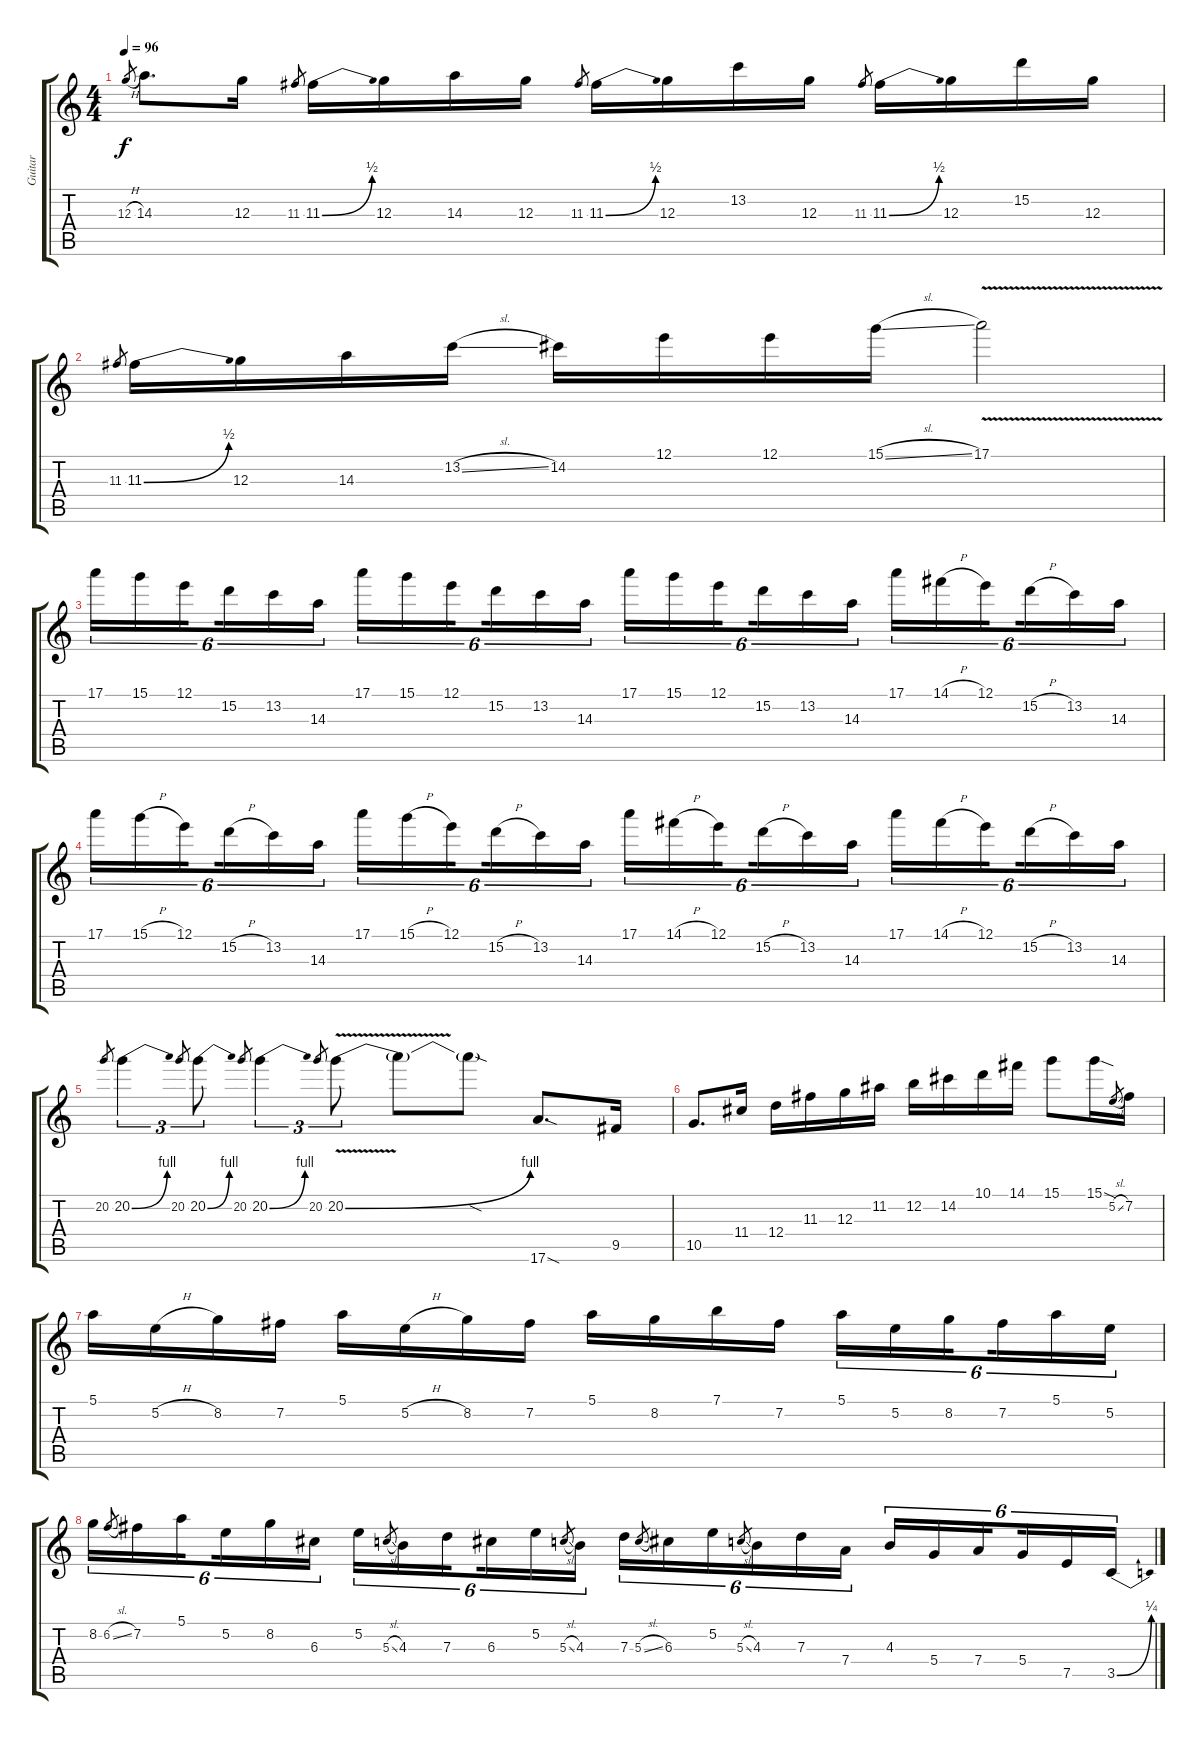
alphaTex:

\track ("Guitar" "Guitar") {instrument overdrivenguitar}
\staff {score tabs}
\tuning (E4 B3 G3 D3 A2 E2) {hide}
\ts (4 4)
\tempo 96
\clef g2
\ks c
12.3{h}.8{gr dy f} 14.3.8{d} 12.3.16 11.3.8{gr} 11.3{be (bend 0 0 60 2)}.16 12.3.16 14.3.16 12.3.16 11.3.8{gr} 11.3{be (bend 0 0 60 2)}.16 12.3.16 13.2.16 12.3.16 11.3.8{gr} 11.3{be (bend 0 0 60 2)}.16 12.3.16 15.2.16 12.3.16 |
11.3.8{gr} 11.3{be (bend 0 0 60 2)}.16 12.3.16 14.3.16 13.2{sl}.16 14.2.16 12.1.16 12.1.16 15.1{sl}.16 17.1{v}.2 |
17.1.16{tu (6 4)} 15.1.16{tu (6 4)} 12.1.16{tu (6 4) beam splitsecondary} 15.2.16{tu (6 4)} 13.2.16{tu (6 4)} 14.3.16{tu (6 4)} 17.1.16{tu (6 4)} 15.1.16{tu (6 4)} 12.1.16{tu (6 4) beam splitsecondary} 15.2.16{tu (6 4)} 13.2.16{tu (6 4)} 14.3.16{tu (6 4)} 17.1.16{tu (6 4)} 15.1.16{tu (6 4)} 12.1.16{tu (6 4) beam splitsecondary} 15.2.16{tu (6 4)} 13.2.16{tu (6 4)} 14.3.16{tu (6 4)} 17.1.16{tu (6 4)} 14.1{h}.16{tu (6 4)} 12.1.16{tu (6 4) beam splitsecondary} 15.2{h}.16{tu (6 4)} 13.2.16{tu (6 4)} 14.3.16{tu (6 4)} |
17.1.16{tu (6 4)} 15.1{h}.16{tu (6 4)} 12.1.16{tu (6 4) beam splitsecondary} 15.2{h}.16{tu (6 4)} 13.2.16{tu (6 4)} 14.3.16{tu (6 4)} 17.1.16{tu (6 4)} 15.1{h}.16{tu (6 4)} 12.1.16{tu (6 4) beam splitsecondary} 15.2{h}.16{tu (6 4)} 13.2.16{tu (6 4)} 14.3.16{tu (6 4)} 17.1.16{tu (6 4)} 14.1{h}.16{tu (6 4)} 12.1.16{tu (6 4) beam splitsecondary} 15.2{h}.16{tu (6 4)} 13.2.16{tu (6 4)} 14.3.16{tu (6 4)} 17.1.16{tu (6 4)} 14.1{h}.16{tu (6 4)} 12.1.16{tu (6 4) beam splitsecondary} 15.2{h}.16{tu (6 4)} 13.2.16{tu (6 4)} 14.3.16{tu (6 4)} |
20.2.8{gr} 20.2{be (bend 0 0 60 4)}.4{tu (3 2)} 20.2.8{gr} 20.2{be (bend 0 0 60 4)}.8{tu (3 2)} 20.2.8{gr} 20.2{be (bend 0 0 60 4)}.4{tu (3 2)} 20.2.8{gr} 20.2{be (bend 0 0 60 4) v}.8{tu (3 2)} 20.2{t}.8 20.2{sod t}.8 17.6{sod}.8{d} 9.5.16 |
10.5.8{d} 11.4.16 12.4.16 11.3.16 12.3.16 11.2.16 12.2.16 14.2.16 10.1.16 14.1.16 15.1.8 15.1{sod}.16 5.2{sl}.8{gr} 7.2.16 |
5.1.16 5.2{h}.16 8.2.16 7.2.16 5.1.16 5.2{h}.16 8.2.16 7.2.16 5.1.16 8.2.16 7.1.16 7.2.16 5.1.16{tu (6 4)} 5.2.16{tu (6 4)} 8.2.16{tu (6 4) beam splitsecondary} 7.2.16{tu (6 4)} 5.1.16{tu (6 4)} 5.2.16{tu (6 4)} |
8.2.16{tu (6 4)} 6.2{sl}.8{gr} 7.2.16{tu (6 4)} 5.1.16{tu (6 4) beam splitsecondary} 5.2.16{tu (6 4)} 8.2.16{tu (6 4)} 6.3.16{tu (6 4)} 5.2.16{tu (6 4)} 5.3{sl}.8{gr} 4.3.16{tu (6 4)} 7.3.16{tu (6 4) beam splitsecondary} 6.3.16{tu (6 4)} 5.2.16{tu (6 4)} 5.3{sl}.8{gr} 4.3.16{tu (6 4)} 7.3.16{tu (6 4)} 5.3{sl}.8{gr} 6.3.16{tu (6 4)} 5.2.16{tu (6 4)} 5.3{sl}.8{gr beam splitsecondary} 4.3.16{tu (6 4)} 7.3.16{tu (6 4)} 7.4.16{tu (6 4)} 4.3.16{tu (6 4)} 5.4.16{tu (6 4)} 7.4.16{tu (6 4) beam splitsecondary} 5.4.16{tu (6 4)} 7.5.16{tu (6 4)} 3.5{be (bend 0 0 60 1)}.16{tu (6 4)}
